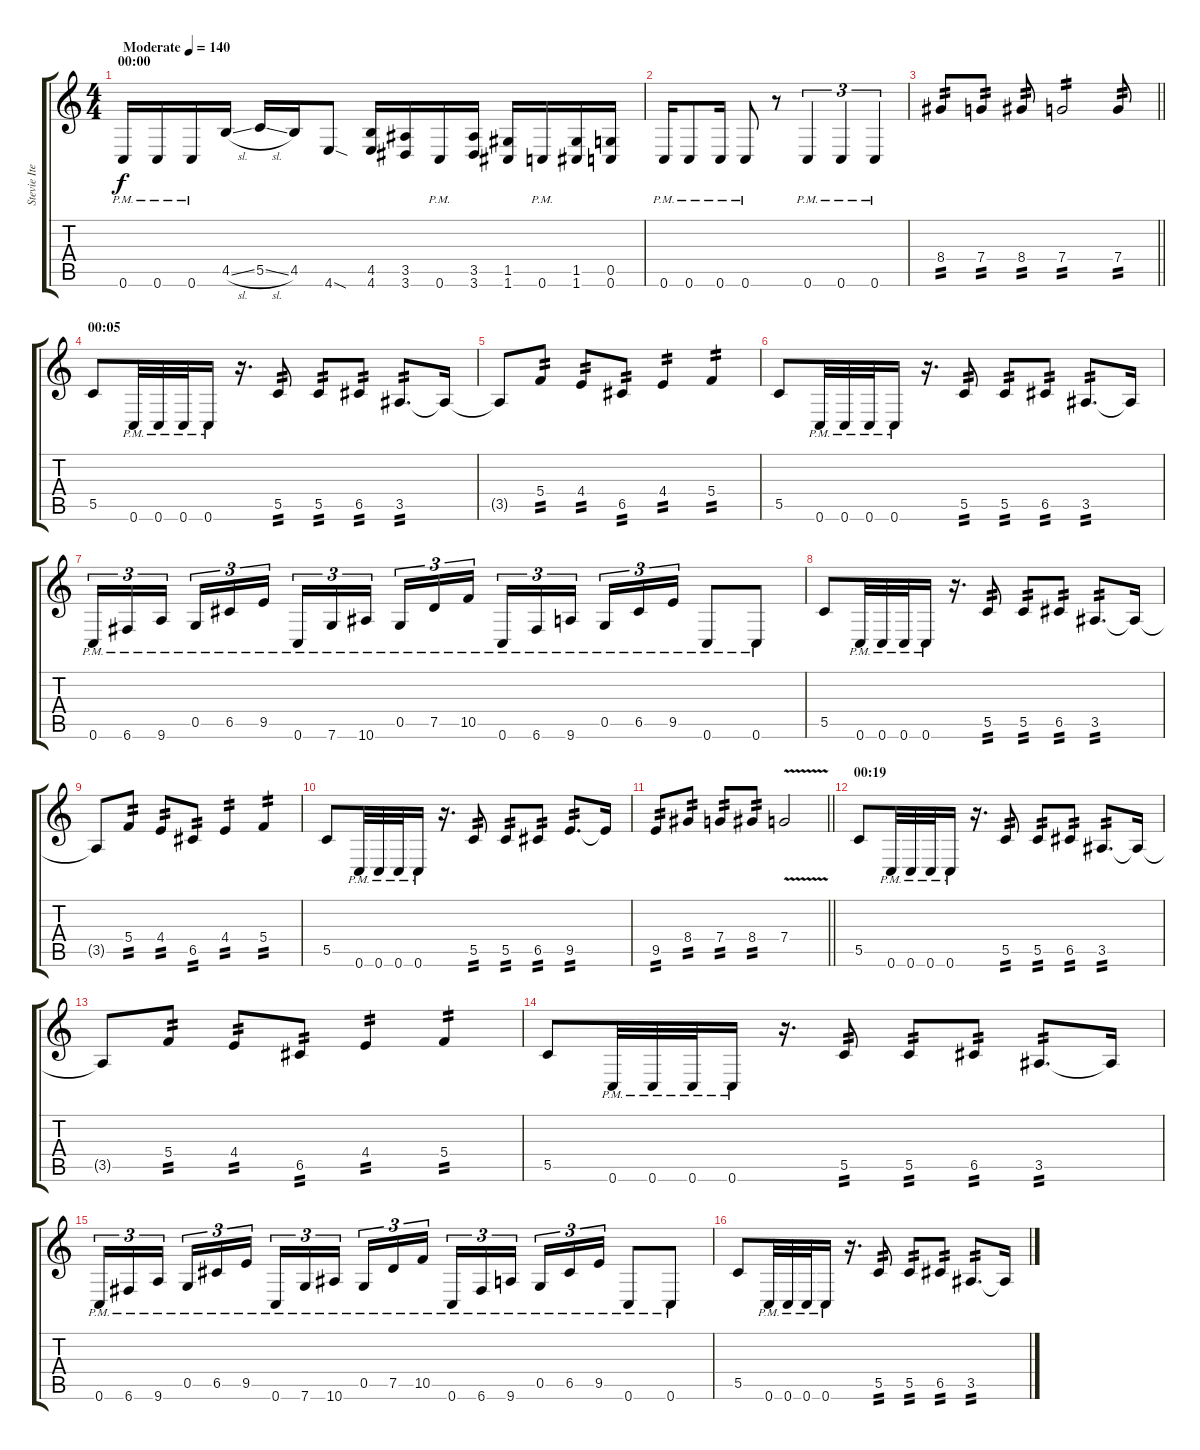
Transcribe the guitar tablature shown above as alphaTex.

\track ("Stevie Item" "Stevie Ite") {instrument distortionguitar}
\staff {score tabs}
\tuning (D4 A3 F3 C3 G2 C2) {hide}
\ts (4 4)
\section ("" "00:00")
\tempo (140 "Moderate")
\clef g2
\ks c
0.6{pm}.16{dy f instrument distortionguitar} 0.6{pm}.16 0.6{pm}.16 4.5{sl}.16 5.5{sl}.16 4.5.16 4.6{sod}.8 (4.5 4.6).16 (3.5 3.6).16 0.6{pm}.16 (3.5 3.6).16 (1.5 1.6).16 0.6{pm}.16 (1.5 1.6).16 (0.5 0.6).16 |
0.6{pm}.16 0.6{pm}.8 0.6{pm}.16 0.6{pm}.8 r.8 0.6{pm}.4{tu (3 2)} 0.6{pm}.4{tu (3 2)} 0.6{pm}.4{tu (3 2)} |
\barLineRight lightlight
8.4.8{tp 2} 7.4.8{tp 2} 8.4.8{tp 2} 7.4.2{tp 2} 7.4.8{tp 2} |
\section ("" "00:05")
5.5.8 0.6{pm}.32 0.6{pm}.32 0.6{pm}.32 0.6{pm}.16 r.16{d} 5.5.8{tp 2} 5.5.8{tp 2} 6.5.8{tp 2} 3.5.8{d tp 2} 3.5{t}.16 |
3.5{t}.8 5.4.8{tp 2} 4.4.8{tp 2} 6.5.8{tp 2} 4.4.4{tp 2} 5.4.4{tp 2} |
5.5.8 0.6{pm}.32 0.6{pm}.32 0.6{pm}.32 0.6{pm}.16 r.16{d} 5.5.8{tp 2} 5.5.8{tp 2} 6.5.8{tp 2} 3.5.8{d tp 2} 3.5{t}.16 |
0.6{pm}.16{tu (3 2)} 6.6{pm}.16{tu (3 2)} 9.6{pm}.16{tu (3 2) beam splitsecondary} 0.5{pm}.16{tu (3 2)} 6.5{pm}.16{tu (3 2)} 9.5{pm}.16{tu (3 2)} 0.6{pm}.16{tu (3 2)} 7.6{pm}.16{tu (3 2)} 10.6{pm}.16{tu (3 2) beam splitsecondary} 0.5{pm}.16{tu (3 2)} 7.5{pm}.16{tu (3 2)} 10.5{pm}.16{tu (3 2)} 0.6{pm}.16{tu (3 2)} 6.6{pm}.16{tu (3 2)} 9.6{pm}.16{tu (3 2) beam splitsecondary} 0.5{pm}.16{tu (3 2)} 6.5{pm}.16{tu (3 2)} 9.5{pm}.16{tu (3 2)} 0.6{pm}.8 0.6{pm}.8 |
5.5.8 0.6{pm}.32 0.6{pm}.32 0.6{pm}.32 0.6{pm}.16 r.16{d} 5.5.8{tp 2} 5.5.8{tp 2} 6.5.8{tp 2} 3.5.8{d tp 2} 3.5{t}.16 |
3.5{t}.8 5.4.8{tp 2} 4.4.8{tp 2} 6.5.8{tp 2} 4.4.4{tp 2} 5.4.4{tp 2} |
5.5.8 0.6{pm}.32 0.6{pm}.32 0.6{pm}.32 0.6{pm}.16 r.16{d} 5.5.8{tp 2} 5.5.8{tp 2} 6.5.8{tp 2} 9.5.8{d tp 2} 9.5{t}.16 |
\barLineRight lightlight
9.5.8{tp 2} 8.4.8{tp 2} 7.4.8{tp 2} 8.4.8{tp 2} 7.4{v}.2 |
\section ("" "00:19")
5.5.8 0.6{pm}.32 0.6{pm}.32 0.6{pm}.32 0.6{pm}.16 r.16{d} 5.5.8{tp 2} 5.5.8{tp 2} 6.5.8{tp 2} 3.5.8{d tp 2} 3.5{t}.16 |
3.5{t}.8 5.4.8{tp 2} 4.4.8{tp 2} 6.5.8{tp 2} 4.4.4{tp 2} 5.4.4{tp 2} |
5.5.8 0.6{pm}.32 0.6{pm}.32 0.6{pm}.32 0.6{pm}.16 r.16{d} 5.5.8{tp 2} 5.5.8{tp 2} 6.5.8{tp 2} 3.5.8{d tp 2} 3.5{t}.16 |
0.6{pm}.16{tu (3 2)} 6.6{pm}.16{tu (3 2)} 9.6{pm}.16{tu (3 2) beam splitsecondary} 0.5{pm}.16{tu (3 2)} 6.5{pm}.16{tu (3 2)} 9.5{pm}.16{tu (3 2)} 0.6{pm}.16{tu (3 2)} 7.6{pm}.16{tu (3 2)} 10.6{pm}.16{tu (3 2) beam splitsecondary} 0.5{pm}.16{tu (3 2)} 7.5{pm}.16{tu (3 2)} 10.5{pm}.16{tu (3 2)} 0.6{pm}.16{tu (3 2)} 6.6{pm}.16{tu (3 2)} 9.6{pm}.16{tu (3 2) beam splitsecondary} 0.5{pm}.16{tu (3 2)} 6.5{pm}.16{tu (3 2)} 9.5{pm}.16{tu (3 2)} 0.6{pm}.8 0.6{pm}.8 |
5.5.8 0.6{pm}.32 0.6{pm}.32 0.6{pm}.32 0.6{pm}.16 r.16{d} 5.5.8{tp 2} 5.5.8{tp 2} 6.5.8{tp 2} 3.5.8{d tp 2} 3.5{t}.16
